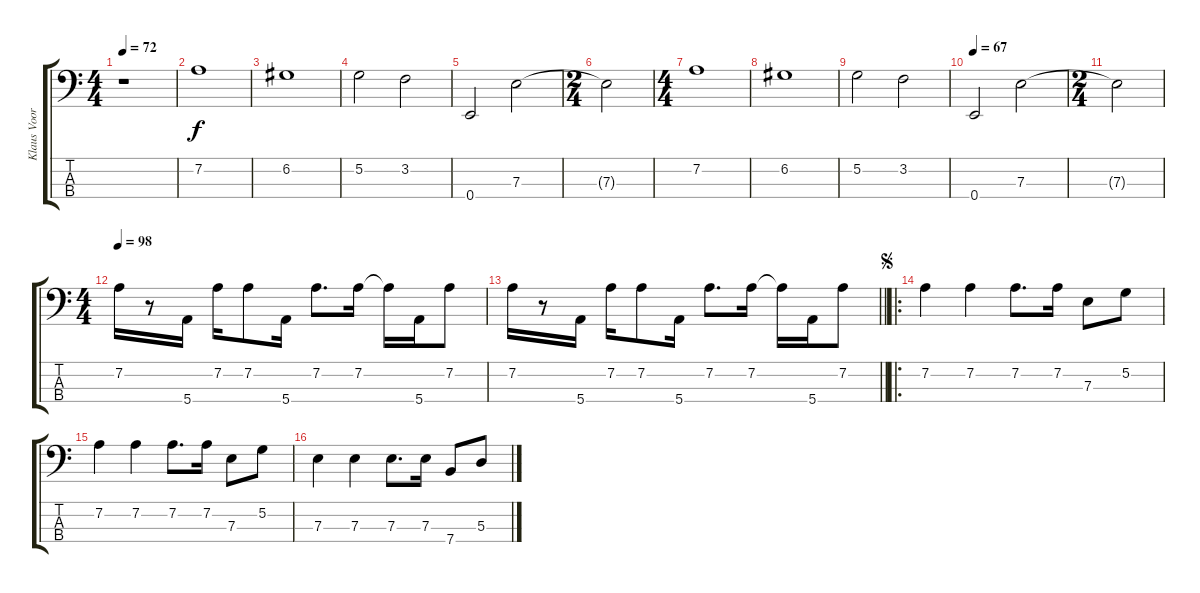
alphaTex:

\track ("Klaus Voorman - Bass" "Klaus Voor") {instrument electricbassfinger}
\staff {score tabs}
\tuning (G2 D2 A1 E1) {hide}
\ts (4 4)
\tempo 72
\clef f4
\ks c
r.1{dy f instrument electricbassfinger} |
7.2.1 |
6.2.1 |
5.2.2 3.2.2 |
0.4.2 7.3.2 |
\ts (2 4)
7.3{t}.2 |
\ts (4 4)
7.2.1 |
6.2.1 |
5.2.2 3.2.2 |
\tempo 67
0.4.2 7.3.2 |
\ts (2 4)
7.3{t}.2 |
\ts (4 4)
\tempo 98
7.2.16 r.8 5.4.16 7.2.16 7.2.8 5.4.16 7.2.8{d} 7.2.16 7.2{t}.16 5.4.16 7.2.8 |
\barLineRight lightlight
7.2.16 r.8 5.4.16 7.2.16 7.2.8 5.4.16 7.2.8{d} 7.2.16 7.2{t}.16 5.4.16 7.2.8 |
\ro
\jump segno
7.2.4 7.2.4 7.2.8{d} 7.2.16 7.3.8 5.2.8 |
7.2.4 7.2.4 7.2.8{d} 7.2.16 7.3.8 5.2.8 |
7.3.4 7.3.4 7.3.8{d} 7.3.16 7.4.8 5.3.8
